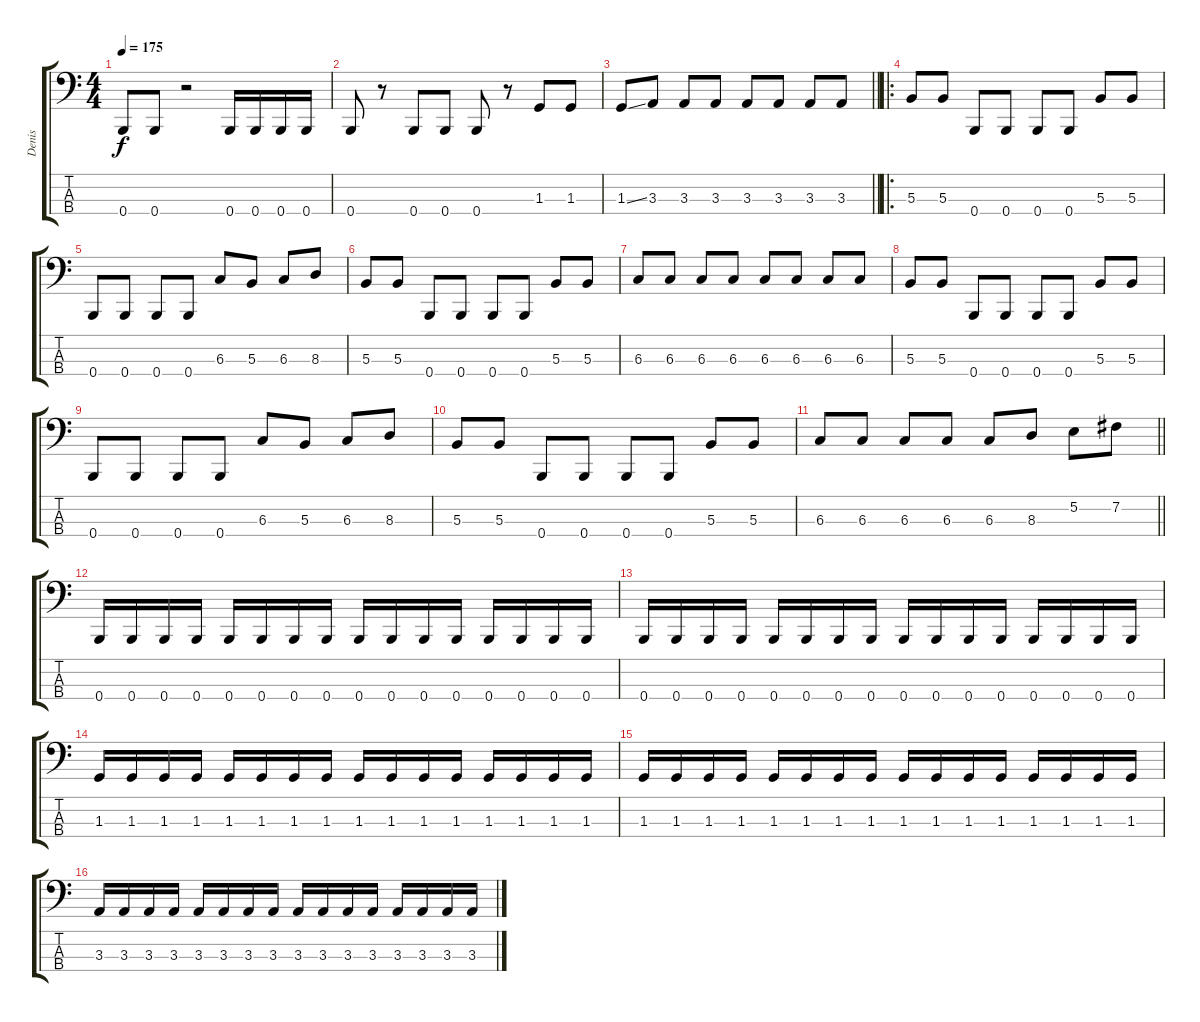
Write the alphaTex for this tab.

\track ("Denis" "Denis") {instrument electricbasspick}
\staff {score tabs}
\tuning (E2 B1 Gb1 B0) {hide}
\ts (4 4)
\tempo 175
\clef f4
\ks c
0.4.8{dy f} 0.4.8 r.2 0.4.16 0.4.16 0.4.16 0.4.16 |
0.4.8 r.8 0.4.8 0.4.8 0.4.8 r.8 1.3.8 1.3.8 |
\barLineRight lightlight
1.3{ss}.8 3.3.8 3.3.8 3.3.8 3.3.8 3.3.8 3.3.8 3.3.8 |
\ro
\section ("" "")
5.3.8 5.3.8 0.4.8 0.4.8 0.4.8 0.4.8 5.3.8 5.3.8 |
0.4.8 0.4.8 0.4.8 0.4.8 6.3.8 5.3.8 6.3.8 8.3.8 |
5.3.8 5.3.8 0.4.8 0.4.8 0.4.8 0.4.8 5.3.8 5.3.8 |
6.3.8 6.3.8 6.3.8 6.3.8 6.3.8 6.3.8 6.3.8 6.3.8 |
5.3.8 5.3.8 0.4.8 0.4.8 0.4.8 0.4.8 5.3.8 5.3.8 |
0.4.8 0.4.8 0.4.8 0.4.8 6.3.8 5.3.8 6.3.8 8.3.8 |
5.3.8 5.3.8 0.4.8 0.4.8 0.4.8 0.4.8 5.3.8 5.3.8 |
\barLineRight lightlight
6.3.8 6.3.8 6.3.8 6.3.8 6.3.8 8.3.8 5.2.8 7.2.8 |
\section ("" "")
0.4.16 0.4.16 0.4.16 0.4.16 0.4.16 0.4.16 0.4.16 0.4.16 0.4.16 0.4.16 0.4.16 0.4.16 0.4.16 0.4.16 0.4.16 0.4.16 |
0.4.16 0.4.16 0.4.16 0.4.16 0.4.16 0.4.16 0.4.16 0.4.16 0.4.16 0.4.16 0.4.16 0.4.16 0.4.16 0.4.16 0.4.16 0.4.16 |
1.3.16 1.3.16 1.3.16 1.3.16 1.3.16 1.3.16 1.3.16 1.3.16 1.3.16 1.3.16 1.3.16 1.3.16 1.3.16 1.3.16 1.3.16 1.3.16 |
1.3.16 1.3.16 1.3.16 1.3.16 1.3.16 1.3.16 1.3.16 1.3.16 1.3.16 1.3.16 1.3.16 1.3.16 1.3.16 1.3.16 1.3.16 1.3.16 |
3.3.16 3.3.16 3.3.16 3.3.16 3.3.16 3.3.16 3.3.16 3.3.16 3.3.16 3.3.16 3.3.16 3.3.16 3.3.16 3.3.16 3.3.16 3.3.16
